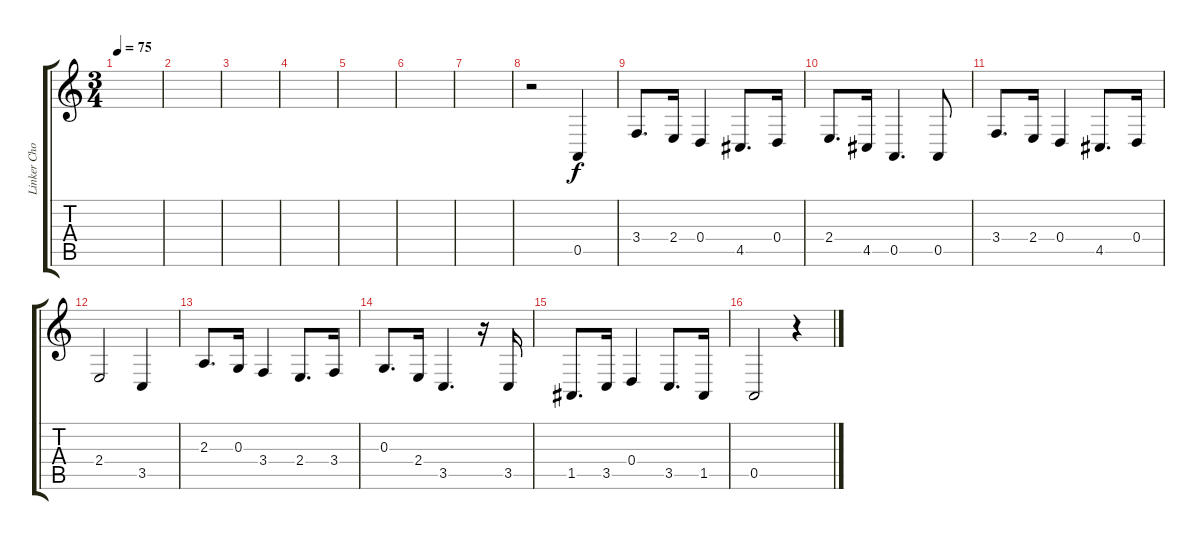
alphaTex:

\track ("Linker Chor" "Linker Cho") {instrument choiraahs}
\staff {score tabs}
\tuning (E4 B3 G3 D3 A2 E2) {hide}
\ts (3 4)
\tempo 75
\clef g2
\ks c
|
|
|
|
|
|
|
r.2 0.5.4 |
3.4.8{d} 2.4.16 0.4.4 4.5.8{d} 0.4.16 |
2.4.8{d} 4.5.16 0.5.4{d} 0.5.8 |
3.4.8{d} 2.4.16 0.4.4 4.5.8{d} 0.4.16 |
2.4.2 3.5.4 |
2.3.8{d} 0.3.16 3.4.4 2.4.8{d} 3.4.16 |
0.3.8{d} 2.4.16 3.5.4{d} r.16 3.5.16 |
1.5.8{d} 3.5.16 0.4.4 3.5.8{d} 1.5.16 |
0.5.2 r.4
